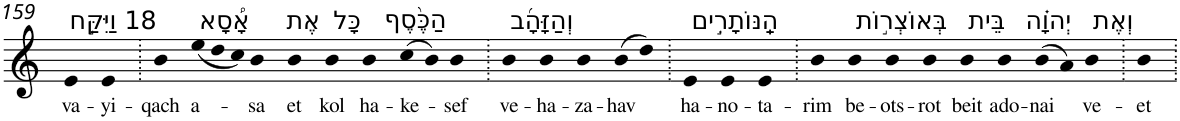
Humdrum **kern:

**kern	**text
*part1	*part1
*staff1	*staff1
*I"Piano	*
*I'Pno	*
!!LO:PB:g=z
*clefG2	*
*k[]	*
=159	=159
!LO:TX:a:t=18 וַיִּקַּ֣ח	!
!	!LO:LY:b
4e	va-
!	!LO:LY:b
4e	-yi-
=160.	=160.
!	!LO:LY:b
4b	-qach
*Xtuplet	*
!LO:TX:a:t=אָ֠סָא	!
!	!LO:LY:b
(<12ee	a-
12dd	.
12cc)	.
!	!LO:LY:b
4b	-sa
!LO:TX:a:t=אֶת	!
!	!LO:LY:b
4b	et
!LO:TX:a:t=כָּל	!
!	!LO:LY:b
4b	kol
!LO:TX:a:t=הַכֶּ֨סֶף	!
!	!LO:LY:b
4b	ha-
!	!LO:LY:b
(>8cc	-ke-
8b)	.
!	!LO:LY:b
4b	-sef
=161.	=161.
!LO:TX:a:t=וְהַזָּהָ֜ב	!
!	!LO:LY:b
4b	ve-
!	!LO:LY:b
4b	-ha-
!	!LO:LY:b
4b	-za-
!	!LO:LY:b
(>8b	-hav
8dd)	.
=162.	=162.
!LO:TX:a:t=הַֽנּוֹתָרִ֣ים	!
!	!LO:LY:b
4e	ha-
!	!LO:LY:b
4e	-no-
!	!LO:LY:b
4e	-ta-
=163.	=163.
!	!LO:LY:b
4b	-rim
!LO:TX:a:t=בְּאוֹצְר֣וֹת	!
!	!LO:LY:b
4b	be-
!	!LO:LY:b
4b	-ots-
!	!LO:LY:b
4b	-rot
!LO:TX:a:t=בֵּית	!
!	!LO:LY:b
4b	beit
!LO:TX:a:t=יְהוָ֗ה	!
!	!LO:LY:b
4b	ado-
!	!LO:LY:b
(>8b	-nai
8a)	.
!LO:TX:a:t=וְאֶת	!
!	!LO:LY:b
4b	ve-
=164.	=164.
!	!LO:LY:b
4b	-et
=.	=.
*-	*-
